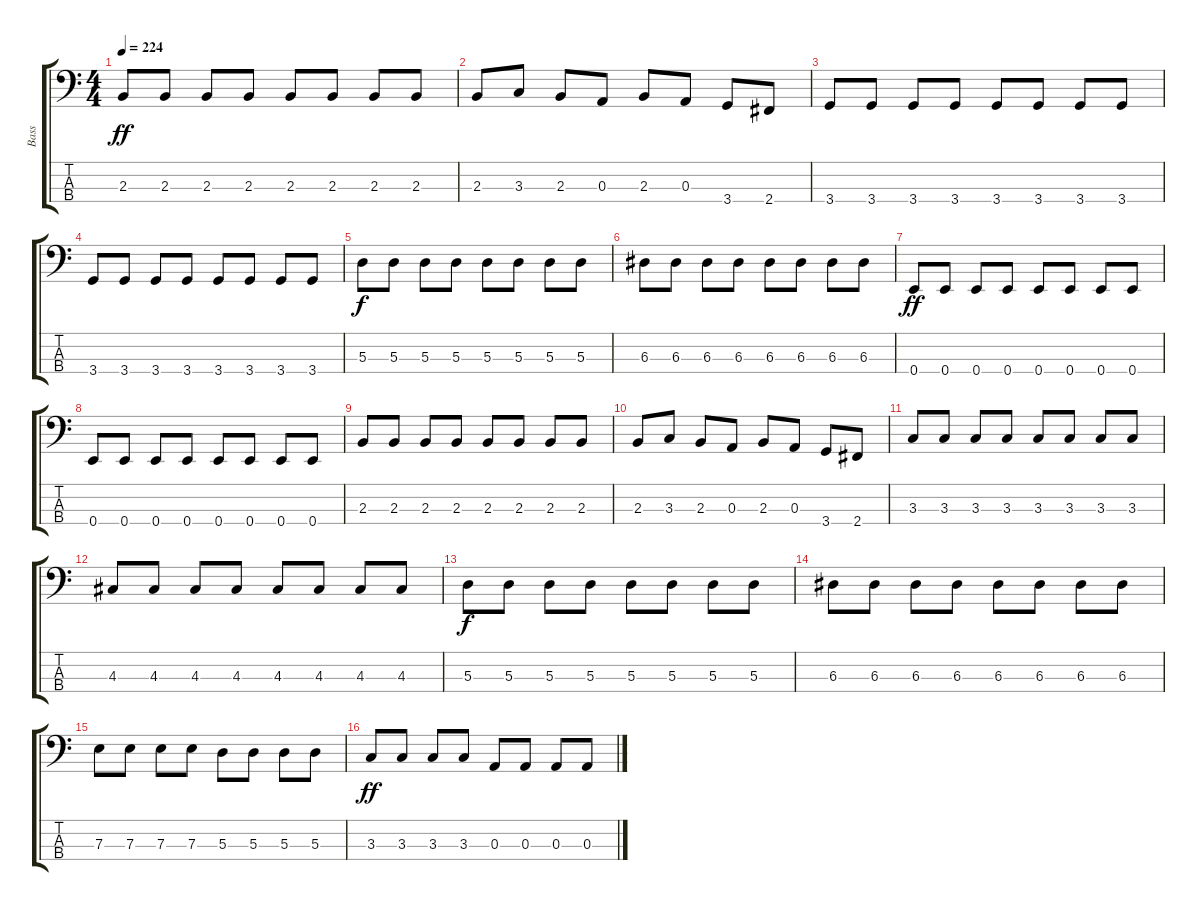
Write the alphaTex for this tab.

\track ("Bass" "Bass") {instrument electricbasspick}
\staff {score tabs}
\tuning (G2 D2 A1 E1) {hide}
\ts (4 4)
\tempo 224
\clef f4
\ks c
2.3.8{dy ff} 2.3.8 2.3.8 2.3.8 2.3.8 2.3.8 2.3.8 2.3.8 |
2.3.8 3.3.8 2.3.8 0.3.8 2.3.8 0.3.8 3.4.8 2.4.8 |
3.4.8 3.4.8 3.4.8 3.4.8 3.4.8 3.4.8 3.4.8 3.4.8 |
3.4.8 3.4.8 3.4.8 3.4.8 3.4.8 3.4.8 3.4.8 3.4.8 |
5.3.8{dy f} 5.3.8 5.3.8 5.3.8 5.3.8 5.3.8 5.3.8 5.3.8 |
6.3.8 6.3.8 6.3.8 6.3.8 6.3.8 6.3.8 6.3.8 6.3.8 |
0.4.8{dy ff} 0.4.8 0.4.8 0.4.8 0.4.8 0.4.8 0.4.8 0.4.8 |
0.4.8 0.4.8 0.4.8 0.4.8 0.4.8 0.4.8 0.4.8 0.4.8 |
2.3.8 2.3.8 2.3.8 2.3.8 2.3.8 2.3.8 2.3.8 2.3.8 |
2.3.8 3.3.8 2.3.8 0.3.8 2.3.8 0.3.8 3.4.8 2.4.8 |
3.3.8 3.3.8 3.3.8 3.3.8 3.3.8 3.3.8 3.3.8 3.3.8 |
4.3.8 4.3.8 4.3.8 4.3.8 4.3.8 4.3.8 4.3.8 4.3.8 |
5.3.8{dy f} 5.3.8 5.3.8 5.3.8 5.3.8 5.3.8 5.3.8 5.3.8 |
6.3.8 6.3.8 6.3.8 6.3.8 6.3.8 6.3.8 6.3.8 6.3.8 |
7.3.8 7.3.8 7.3.8 7.3.8 5.3.8 5.3.8 5.3.8 5.3.8 |
3.3.8{dy ff} 3.3.8 3.3.8 3.3.8 0.3.8 0.3.8 0.3.8 0.3.8
